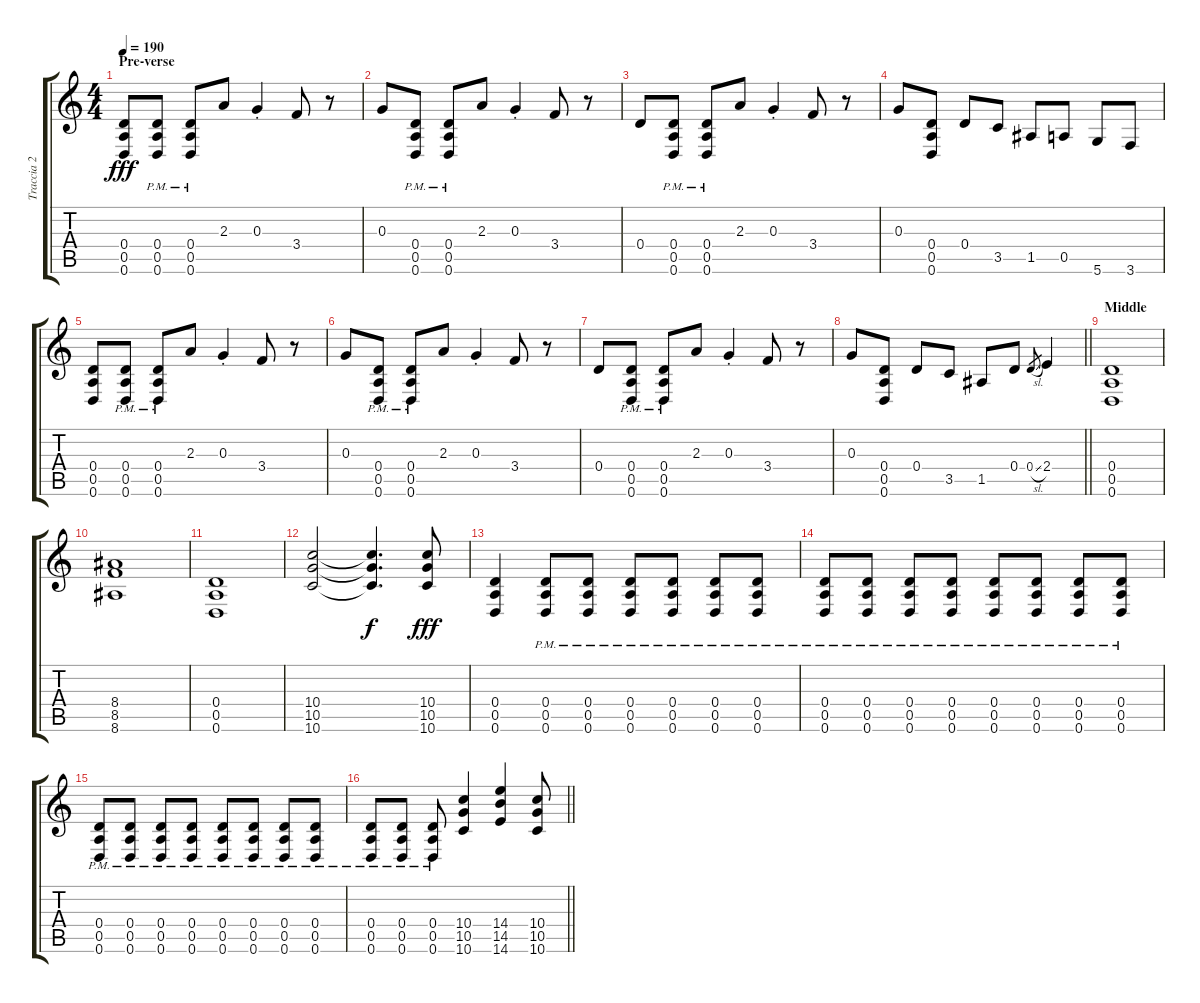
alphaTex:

\track ("Traccia 2" "Traccia 2") {instrument overdrivenguitar}
\staff {score tabs}
\tuning (E4 B3 G3 D3 A2 D2) {hide}
\ts (4 4)
\section ("" "Pre-verse")
\tempo 190
\clef g2
\ks c
(0.4 0.5 0.6).8{dy fff} (0.4{pm} 0.5{pm} 0.6{pm}).8 (0.4{pm} 0.5{pm} 0.6{pm}).8 2.3.8 0.3{st}.4 3.4.8 r.8 |
0.3.8 (0.4{pm} 0.5{pm} 0.6{pm}).8 (0.4{pm} 0.5{pm} 0.6{pm}).8 2.3.8 0.3{st}.4 3.4.8 r.8 |
0.4.8 (0.4{pm} 0.5{pm} 0.6{pm}).8 (0.4{pm} 0.5{pm} 0.6{pm}).8 2.3.8 0.3{st}.4 3.4.8 r.8 |
0.3.8 (0.4 0.5 0.6).8 0.4.8 3.5.8 1.5.8 0.5.8 5.6.8 3.6.8 |
(0.4 0.5 0.6).8 (0.4{pm} 0.5{pm} 0.6{pm}).8 (0.4{pm} 0.5{pm} 0.6{pm}).8 2.3.8 0.3{st}.4 3.4.8 r.8 |
0.3.8 (0.4{pm} 0.5{pm} 0.6{pm}).8 (0.4{pm} 0.5{pm} 0.6{pm}).8 2.3.8 0.3{st}.4 3.4.8 r.8 |
0.4.8 (0.4{pm} 0.5{pm} 0.6{pm}).8 (0.4{pm} 0.5{pm} 0.6{pm}).8 2.3.8 0.3{st}.4 3.4.8 r.8 |
\barLineRight lightlight
0.3.8 (0.4 0.5 0.6).8 0.4.8 3.5.8 1.5.8 0.4.8 0.4{sl}.8{gr} 2.4.4 |
\section ("" "Middle")
(0.4 0.5 0.6).1 |
(8.4 8.5 8.6).1 |
(0.4 0.5 0.6).1 |
(10.4 10.5 10.6).2 (10.4{t} 10.5{t} 10.6{t}).4{d dy f} (10.4 10.5 10.6).8{dy fff} |
(0.4 0.5 0.6).4 (0.4{pm} 0.5{pm} 0.6{pm}).8 (0.4{pm} 0.5{pm} 0.6{pm}).8 (0.4{pm} 0.5{pm} 0.6{pm}).8 (0.4{pm} 0.5{pm} 0.6{pm}).8 (0.4{pm} 0.5{pm} 0.6{pm}).8 (0.4{pm} 0.5{pm} 0.6{pm}).8 |
(0.4{pm} 0.5{pm} 0.6{pm}).8 (0.4{pm} 0.5{pm} 0.6{pm}).8 (0.4{pm} 0.5{pm} 0.6{pm}).8 (0.4{pm} 0.5{pm} 0.6{pm}).8 (0.4{pm} 0.5{pm} 0.6{pm}).8 (0.4{pm} 0.5{pm} 0.6{pm}).8 (0.4{pm} 0.5{pm} 0.6{pm}).8 (0.4{pm} 0.5{pm} 0.6{pm}).8 |
(0.4{pm} 0.5{pm} 0.6{pm}).8 (0.4{pm} 0.5{pm} 0.6{pm}).8 (0.4{pm} 0.5{pm} 0.6{pm}).8 (0.4{pm} 0.5{pm} 0.6{pm}).8 (0.4{pm} 0.5{pm} 0.6{pm}).8 (0.4{pm} 0.5{pm} 0.6{pm}).8 (0.4{pm} 0.5{pm} 0.6{pm}).8 (0.4{pm} 0.5{pm} 0.6{pm}).8 |
\barLineRight lightlight
(0.4{pm} 0.5{pm} 0.6{pm}).8 (0.4{pm} 0.5{pm} 0.6{pm}).8 (0.4{pm} 0.5{pm} 0.6{pm}).8 (10.4 10.5 10.6).4 (14.4 14.5 14.6).4 (10.4 10.5 10.6).8
